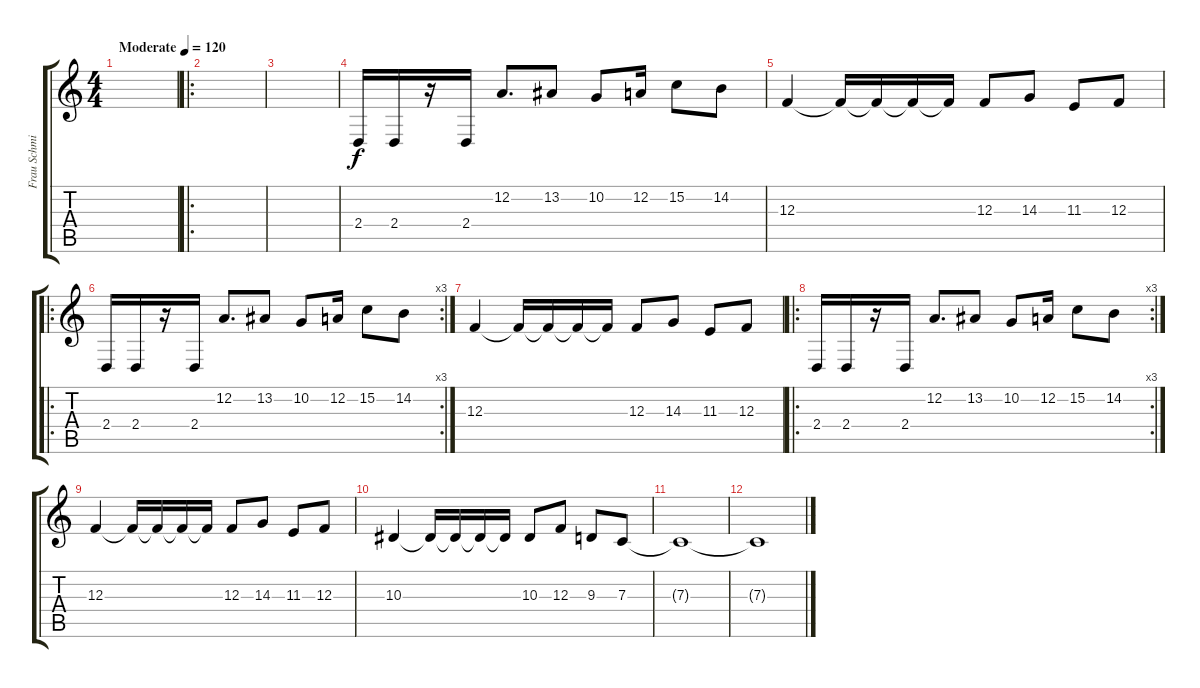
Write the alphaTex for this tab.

\track ("Frau Schmitt" "Frau Schmi") {instrument violin}
\staff {score tabs}
\tuning (D4 A3 F3 C3 G2 D2) {hide}
\ts (4 4)
\tempo (120 "Moderate")
\tempo 107
\tempo (120 "Moderate")
\clef g2
\ks c
|
\ro
|
|
2.4.16 2.4.16 r.16 2.4.16 12.2.8{d} 13.2.8 10.2.8 12.2.16 15.2.8 14.2.8 |
12.3.4 12.3{t}.16 12.3{t}.16 12.3{t}.16 12.3{t}.16 12.3.8 14.3.8 11.3.8 12.3.8 |
\ro
\rc 3
2.4.16 2.4.16 r.16 2.4.16 12.2.8{d} 13.2.8 10.2.8 12.2.16 15.2.8 14.2.8 |
12.3.4 12.3{t}.16 12.3{t}.16 12.3{t}.16 12.3{t}.16 12.3.8 14.3.8 11.3.8 12.3.8 |
\ro
\rc 3
2.4.16 2.4.16 r.16 2.4.16 12.2.8{d} 13.2.8 10.2.8 12.2.16 15.2.8 14.2.8 |
12.3.4 12.3{t}.16 12.3{t}.16 12.3{t}.16 12.3{t}.16 12.3.8 14.3.8 11.3.8 12.3.8 |
10.3.4 10.3{t}.16 10.3{t}.16 10.3{t}.16 10.3{t}.16 10.3.8 12.3.8 9.3.8 7.3.8 |
7.3{t}.1 |
7.3{t}.1
